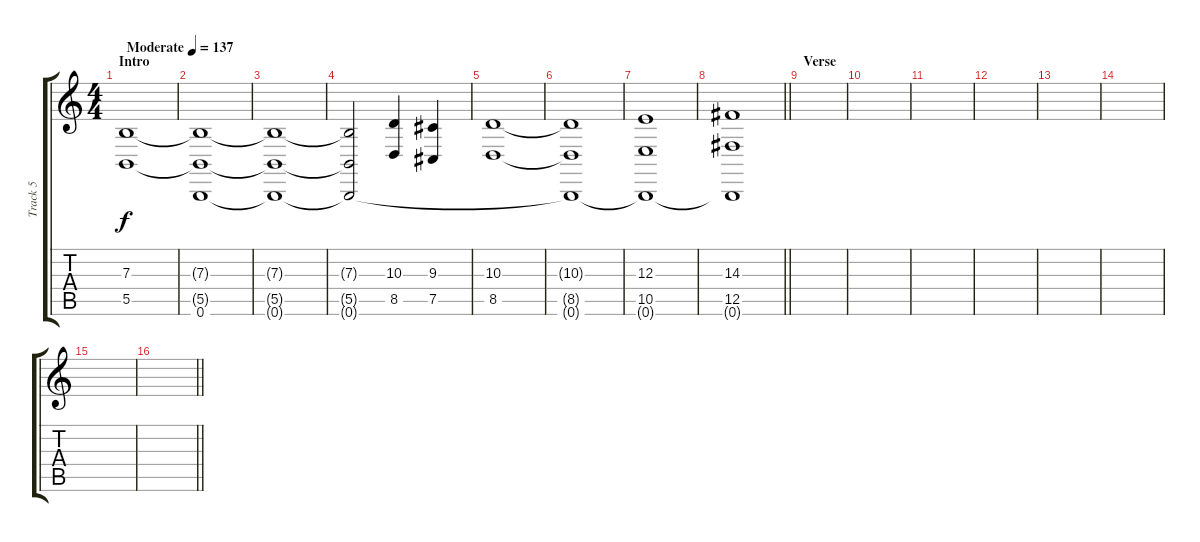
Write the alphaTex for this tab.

\track ("Track 5" "Track 5") {instrument choiraahs}
\staff {score tabs}
\tuning (Db4 Ab3 E3 B2 Gb2 B1) {hide}
\ts (4 4)
\section ("" "Intro")
\tempo (137 "Moderate")
\clef g2
\ks c
(7.3 5.5).1{dy f instrument choiraahs} |
(7.3{t} 5.5{t} 0.6).1 |
(7.3{t} 5.5{t} 0.6{t}).1 |
(7.3{t} 5.5{t} 0.6{t}).2 (10.3 8.5).4 (9.3 7.5).4 |
(10.3 8.5).1 |
(10.3{t} 8.5{t} 0.6{t}).1 |
(12.3 10.5 0.6{t}).1 |
\barLineRight lightlight
(14.3 12.5 0.6{t}).1 |
\section ("" "Verse")
|
|
|
|
|
|
|
\barLineRight lightlight
